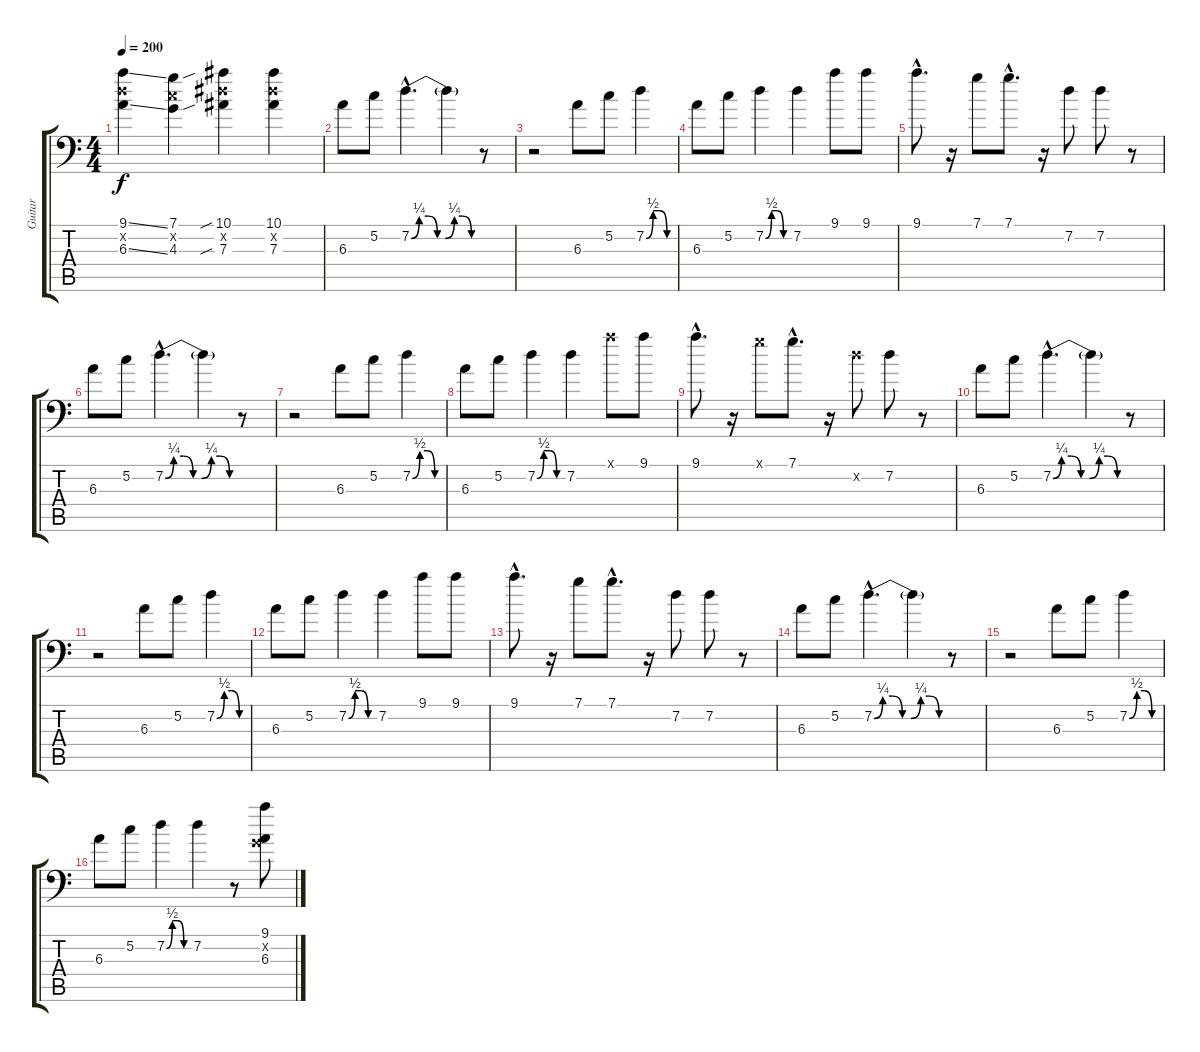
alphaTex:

\track ("Guitar" "Guitar") {instrument distortionguitar}
\staff {score tabs}
\tuning (C4 G3 Eb3 Bb2 F2 Bb1) {hide}
\ts (4 4)
\tempo 200
\clef f4
\ks c
(9.1{ss} 7.2{x} 6.3{ss}).4{dy f} (7.1 5.2{x} 4.3).4 (10.1{sib} 8.2{x} 7.3{sib}).4 (10.1 8.2{x} 7.3).4 |
6.3.8 5.2.8 7.2{be (custom 0 0 7 1 15 1 23 0 30 0 38 1 45 1 53 0 60 0) hac}.4{d} 7.2{t}.4 r.8 |
r.2 6.3.8 5.2.8 7.2{be (custom 0 0 15 2 30 2 45 0 60 0)}.4 |
6.3.8 5.2.8 7.2{be (custom 0 0 15 2 30 2 45 0 60 0)}.4 7.2.4 9.1.8 9.1.8 |
9.1{hac}.8{d} r.16 7.1.8 7.1{hac}.8{d} r.16 7.2.8 7.2.8 r.8 |
6.3.8 5.2.8 7.2{be (custom 0 0 7 1 15 1 23 0 30 0 38 1 45 1 53 0 60 0) hac}.4{d} 7.2{t}.4 r.8 |
r.2 6.3.8 5.2.8 7.2{be (custom 0 0 15 2 30 2 45 0 60 0)}.4 |
6.3.8 5.2.8 7.2{be (custom 0 0 15 2 30 2 45 0 60 0)}.4 7.2.4 9.1{x}.8 9.1.8 |
9.1{hac}.8{d} r.16 7.1{x}.8 7.1{hac}.8{d} r.16 7.2{x}.8 7.2.8 r.8 |
6.3.8 5.2.8 7.2{be (custom 0 0 7 1 15 1 23 0 30 0 38 1 45 1 53 0 60 0) hac}.4{d} 7.2{t}.4 r.8 |
r.2 6.3.8 5.2.8 7.2{be (custom 0 0 15 2 30 2 45 0 60 0)}.4 |
6.3.8 5.2.8 7.2{be (custom 0 0 15 2 30 2 45 0 60 0)}.4 7.2.4 9.1.8 9.1.8 |
9.1{hac}.8{d} r.16 7.1.8 7.1{hac}.8{d} r.16 7.2.8 7.2.8 r.8 |
6.3.8 5.2.8 7.2{be (custom 0 0 7 1 15 1 23 0 30 0 38 1 45 1 53 0 60 0) hac}.4{d} 7.2{t}.4 r.8 |
r.2 6.3.8 5.2.8 7.2{be (custom 0 0 15 2 30 2 45 0 60 0)}.4 |
6.3.8 5.2.8 7.2{be (custom 0 0 15 2 30 2 45 0 60 0)}.4 7.2.4 r.8 (9.1 0.2{x} 6.3).8{instrument distortionguitar}
